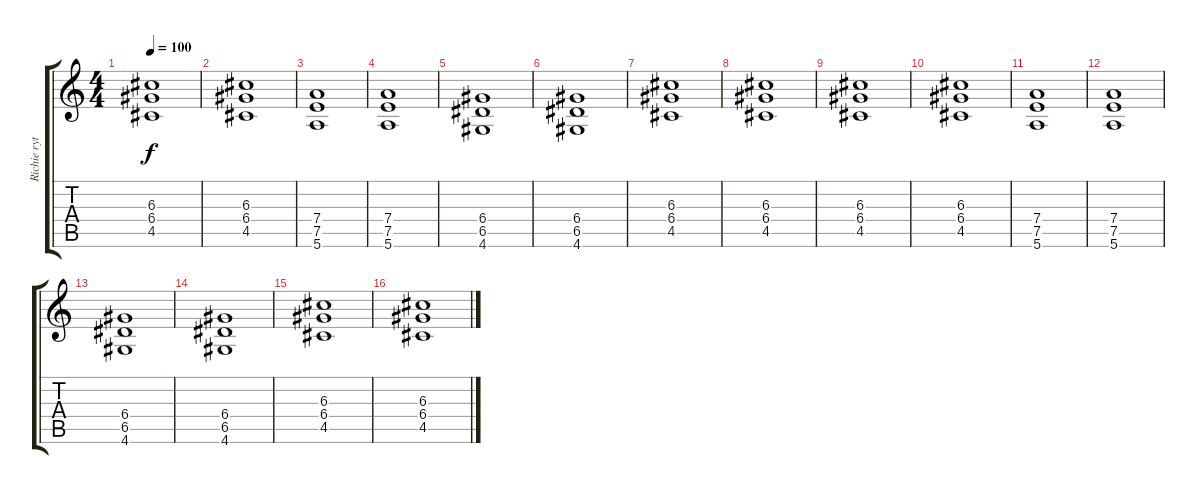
\track ("Richie rythm" "Richie ryt") {instrument distortionguitar}
\staff {score tabs}
\tuning (E4 B3 G3 D3 A2 E2) {hide}
\ts (4 4)
\tempo 100
\clef g2
\ks c
(6.3 6.4 4.5).1{dy f} |
(6.3 6.4 4.5).1 |
(7.4 7.5 5.6).1 |
(7.4 7.5 5.6).1 |
(6.4 6.5 4.6).1 |
(6.4 6.5 4.6).1 |
(6.3 6.4 4.5).1 |
(6.3 6.4 4.5).1 |
(6.3 6.4 4.5).1 |
(6.3 6.4 4.5).1 |
(7.4 7.5 5.6).1 |
(7.4 7.5 5.6).1 |
(6.4 6.5 4.6).1 |
(6.4 6.5 4.6).1 |
(6.3 6.4 4.5).1 |
(6.3 6.4 4.5).1
